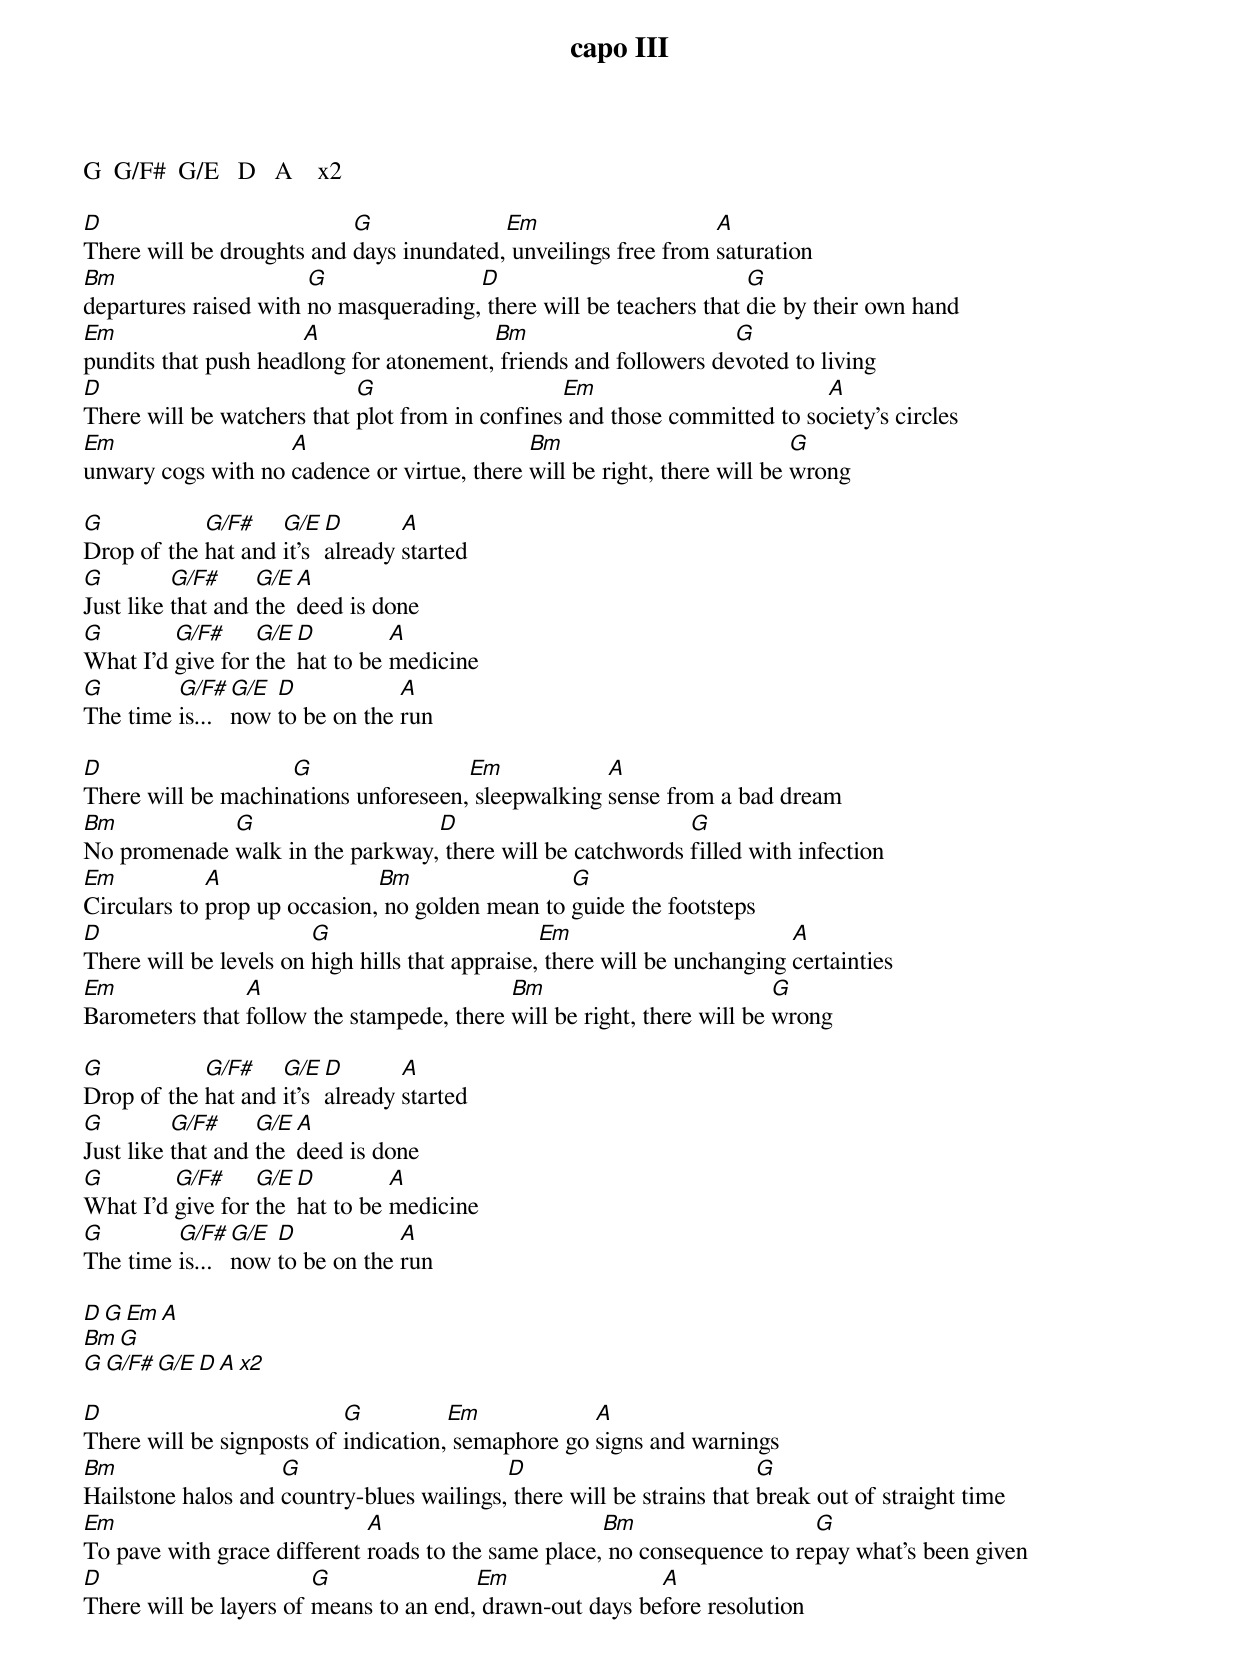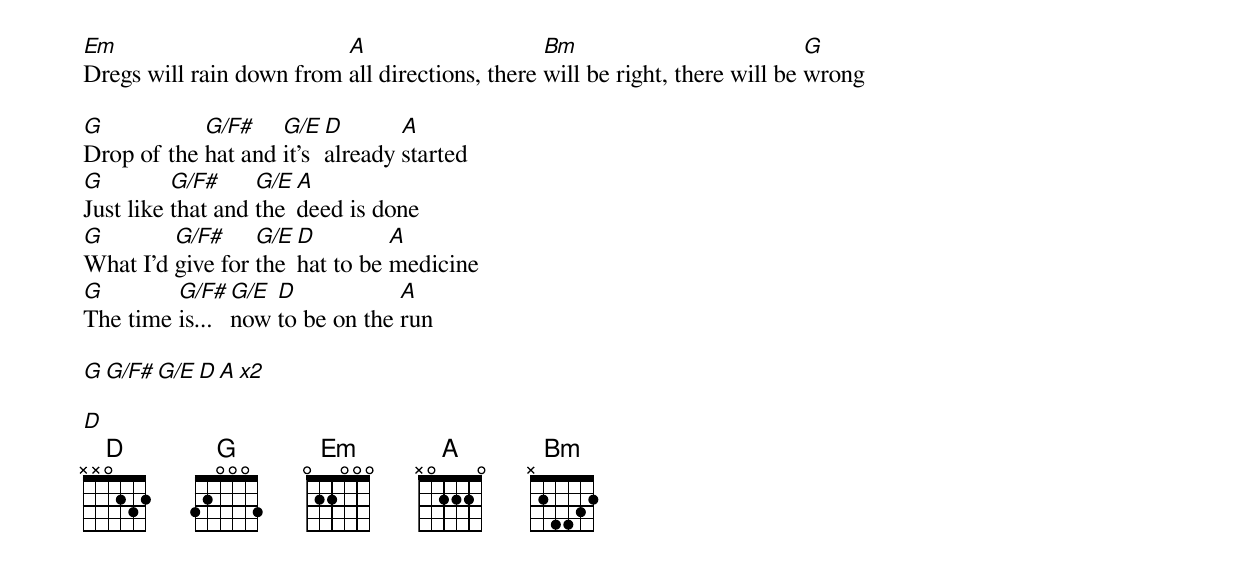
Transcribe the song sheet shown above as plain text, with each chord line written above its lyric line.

capo III

G  G/F#  G/E   D   A    x2

D                          G              Em                    A
There will be droughts and days inundated, unveilings free from saturation
Bm                     G               D                            G
departures raised with no masquerading, there will be teachers that die by their own hand
Em                    A                  Bm                       G
pundits that push headlong for atonement, friends and followers devoted to living
D                           G                    Em                        A
There will be watchers that plot from in confines and those committed to society's circles
Em                  A                        Bm                           G
unwary cogs with no cadence or virtue, there will be right, there will be wrong

G           G/F#    G/E  D       A
Drop of the hat and it's already started
G         G/F#     G/E A
Just like that and the deed is done
G        G/F#     G/E D         A
What I'd give for the hat to be medicine
G        G/F#  G/E D            A
The time is... now to be on the run

D                   G                 Em            A
There will be machinations unforeseen, sleepwalking sense from a bad dream
Bm           G                   D                         G
No promenade walk in the parkway, there will be catchwords filled with infection
Em           A                Bm                 G
Circulars to prop up occasion, no golden mean to guide the footsteps
D                       G                        Em                        A
There will be levels on high hills that appraise, there will be unchanging certainties
Em              A                          Bm                           G
Barometers that follow the stampede, there will be right, there will be wrong

G           G/F#    G/E  D       A
Drop of the hat and it's already started
G         G/F#     G/E A
Just like that and the deed is done
G        G/F#     G/E D         A
What I'd give for the hat to be medicine
G        G/F#  G/E D            A
The time is... now to be on the run

D  G  Em  A
Bm  G
G  G/F#  G/E   D   A    x2

D                          G          Em            A
There will be signposts of indication, semaphore go signs and warnings
Bm                  G                      D                           G
Hailstone halos and country-blues wailings, there will be strains that break out of straight time
Em                           A                       Bm                   G
To pave with grace different roads to the same place, no consequence to repay what's been given
D                       G               Em                A
There will be layers of means to an end, drawn-out days before resolution
Em                        A                     Bm                           G
Dregs will rain down from all directions, there will be right, there will be wrong

G           G/F#    G/E  D       A
Drop of the hat and it's already started
G         G/F#     G/E A
Just like that and the deed is done
G        G/F#     G/E D         A
What I'd give for the hat to be medicine
G        G/F#  G/E D            A
The time is... now to be on the run

G  G/F#  G/E   D   A    x2

D
